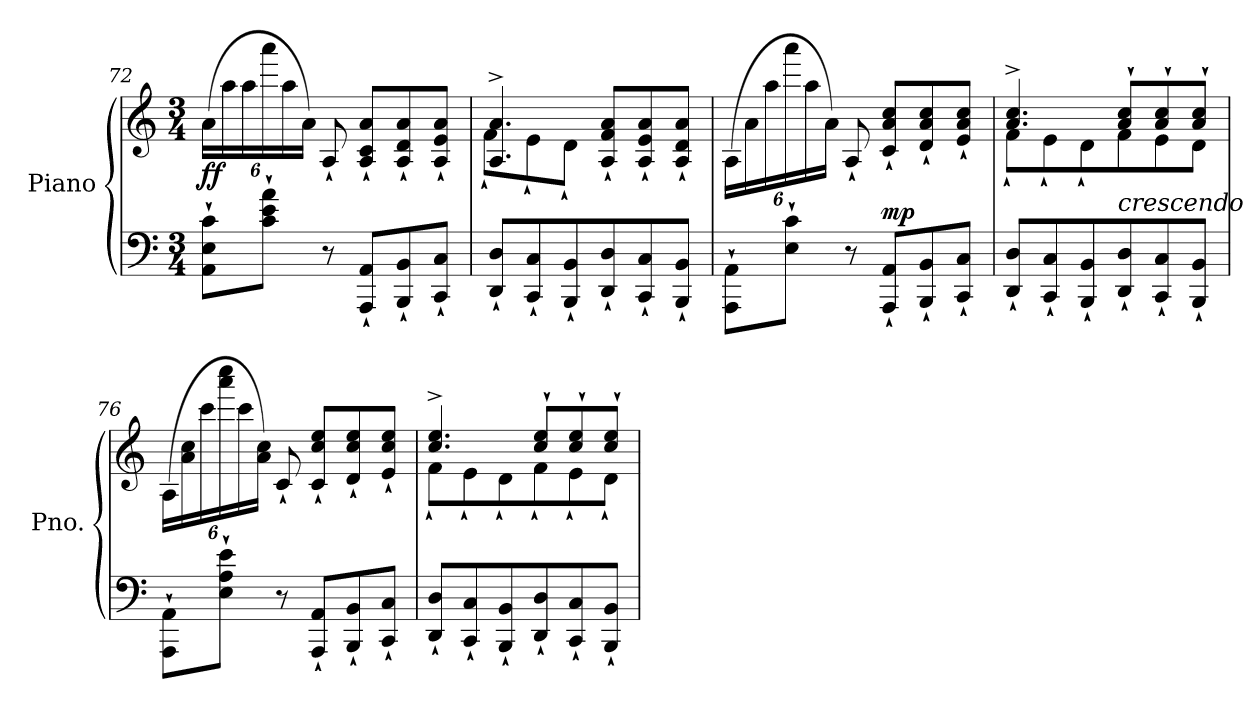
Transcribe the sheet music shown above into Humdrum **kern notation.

**kern	**kern	**dynam
*part1	*part1	*part1
*staff2	*staff1	*staff1/2
*I"Piano	*	*
*I'Pno.	*	*
!!LO:LB:g=z
*clefF4	*clefG2	*
*k[]	*k[]	*
*M3/4	*M3/4	*
*	*Xbrackettup	*
=72	=72	=72
!	!	!LO:DY:b
8AA\` 8E\` 8c\`L	(>24a\LL	ff
.	24aa\	.
.	24aa\	.
8c\` 8e\` 8a\`J	24aaa\	.
.	24aa\	.
.	24a\JJ)	.
8r	8A`/	.
8AAA/` 8AA/`L	8A/` 8c/` 8a/`L	.
8BBB/` 8BB/`	8A/` 8d/` 8a/`	.
8CC/` 8C/`J	8A/` 8e/` 8a/`J	.
=73	=73	=73
*	*^	*
8DD/` 8D/`L	4.A/^ 4.a/^	8f`\L	.
8CC/` 8C/`	.	8e`\	.
8BBB/` 8BB/`	.	8d`\J	.
8DD/` 8D/`	8A/` 8f/` 8a/`L	8ryy	.
8CC/` 8C/`	8A/` 8e/` 8a/`	4ryy	.
8BBB/` 8BB/`J	8A/` 8d/` 8a/`J	.	.
*	*v	*v	*
=74	=74	=74
8AAA\` 8AA\`L	(>24A\LL	.
.	24a\	.
.	24aa\	.
8E\` 8c\`J	24aaa\	.
.	24aa\	.
.	24a\JJ)	.
8r	8A`/	.
!	!	!LO:DY:a=2
8AAA/` 8AA/`L	8c/` 8a/` 8cc/`L	mp
8BBB/` 8BB/`	8d/` 8a/` 8cc/`	.
8CC/` 8C/`J	8e/` 8a/` 8cc/`J	.
=75	=75	=75
*	*^	*
8DD/` 8D/`L	4.a/^ 4.cc/^	8f`\L	.
8CC/` 8C/`	.	8e`\	.
8BBB/` 8BB/`	.	8d`\	.
!LO:TX:a:i:t=crescendo	!	!	!
8DD/` 8D/`	8a/` 8cc/`L	8f\	.
8CC/` 8C/`	8a/` 8cc/`	8e\	.
8BBB/` 8BB/`J	8a/` 8cc/`J	8d\J	.
=76	=76	=76	=76
!	!	!	!LO:DY:a=2
!	!	!	!LO:DY:n=1:a=2
*	*v	*v	*
8AAA\` 8AA\`L	(>24A\LL	ff mf
.	24a\ 24cc\	.
.	24ccc\	.
8E\` 8A\` 8e\`J	24aaa\ 24cccc\	.
.	24ccc\	.
.	24a\ 24cc\JJ)	.
8r	8c`/	.
8AAA/` 8AA/`L	8c/` 8cc/` 8ee/`L	.
8BBB/` 8BB/`	8d/` 8cc/` 8ee/`	.
8CC/` 8C/`J	8e/` 8cc/` 8ee/`J	.
!!LO:LB:g=z
=77	=77	=77
*	*^	*
8DD/` 8D/`L	4.cc/^ 4.ee/^	8f`\L	.
8CC/` 8C/`	.	8e`\	.
8BBB/` 8BB/`	.	8d`\	.
8DD/` 8D/`	8cc/` 8ee/`L	8f`\	.
8CC/` 8C/`	8cc/` 8ee/`	8e`\	.
8BBB/` 8BB/`J	8cc/` 8ee/`J	8d`\J	.
*	*v	*v	*
=	=	=
*-	*-	*-
